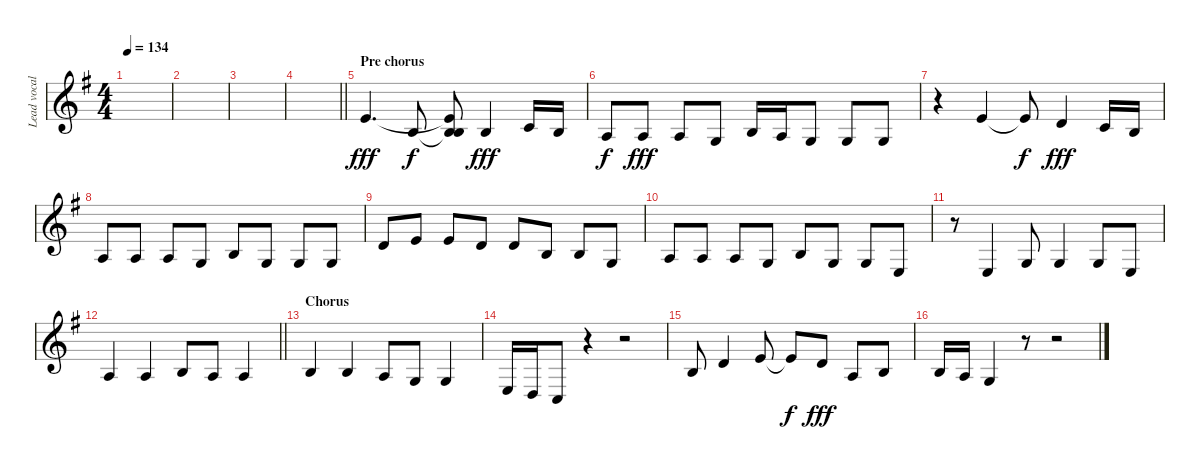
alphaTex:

\track ("Lead vocals" "Lead vocal") {instrument lead1square}
\staff {score}
\tuning (E4 B3 G3 D3 A2 E2) {hide}
\ts (4 4)
\tempo 134
\clef g2
\ks g
|
|
|
\barLineRight lightlight
|
\section ("" "Pre chorus")
0.1.4{d dy fff} 4.3.8{dy f} (0.1{t} 0.2 4.3{t}).8 4.3.4{dy fff} 5.3.16 4.3.16 |
2.3.8{dy f} 2.3.8{dy fff} 2.3.8 5.4.8 4.3.16 2.3.16 5.4.8 5.4.8 5.4.8 |
r.4 0.1.4 0.1{t}.8{dy f} 3.2.4{dy fff} 1.2.16 4.3.16 |
2.3.8 2.3.8 2.3.8 0.3.8 4.3.8 0.3.8 0.3.8 0.3.8 |
3.2.8 5.2.8 5.2.8 3.2.8 3.2.8 4.3.8 4.3.8 0.3.8 |
2.3.8 2.3.8 2.3.8 0.3.8 4.3.8 0.3.8 0.3.8 2.4.8 |
r.8 2.4.4 0.3.8 0.3.4 0.3.8 2.4.8 |
\barLineRight lightlight
2.3.4 2.3.4 4.3.8 2.3.8 2.3.4 |
\section ("" "Chorus")
4.3.4 4.3.4 2.3.8 0.3.8 0.3.4 |
2.4.16 0.4.16 3.5.8 r.4 r.2 |
4.3.8 3.2.4 5.2.8 5.2{t}.8{dy f} 3.2.8{dy fff} 2.3.8 4.3.8 |
4.3.16 2.3.16 0.3.4 r.8 r.2
